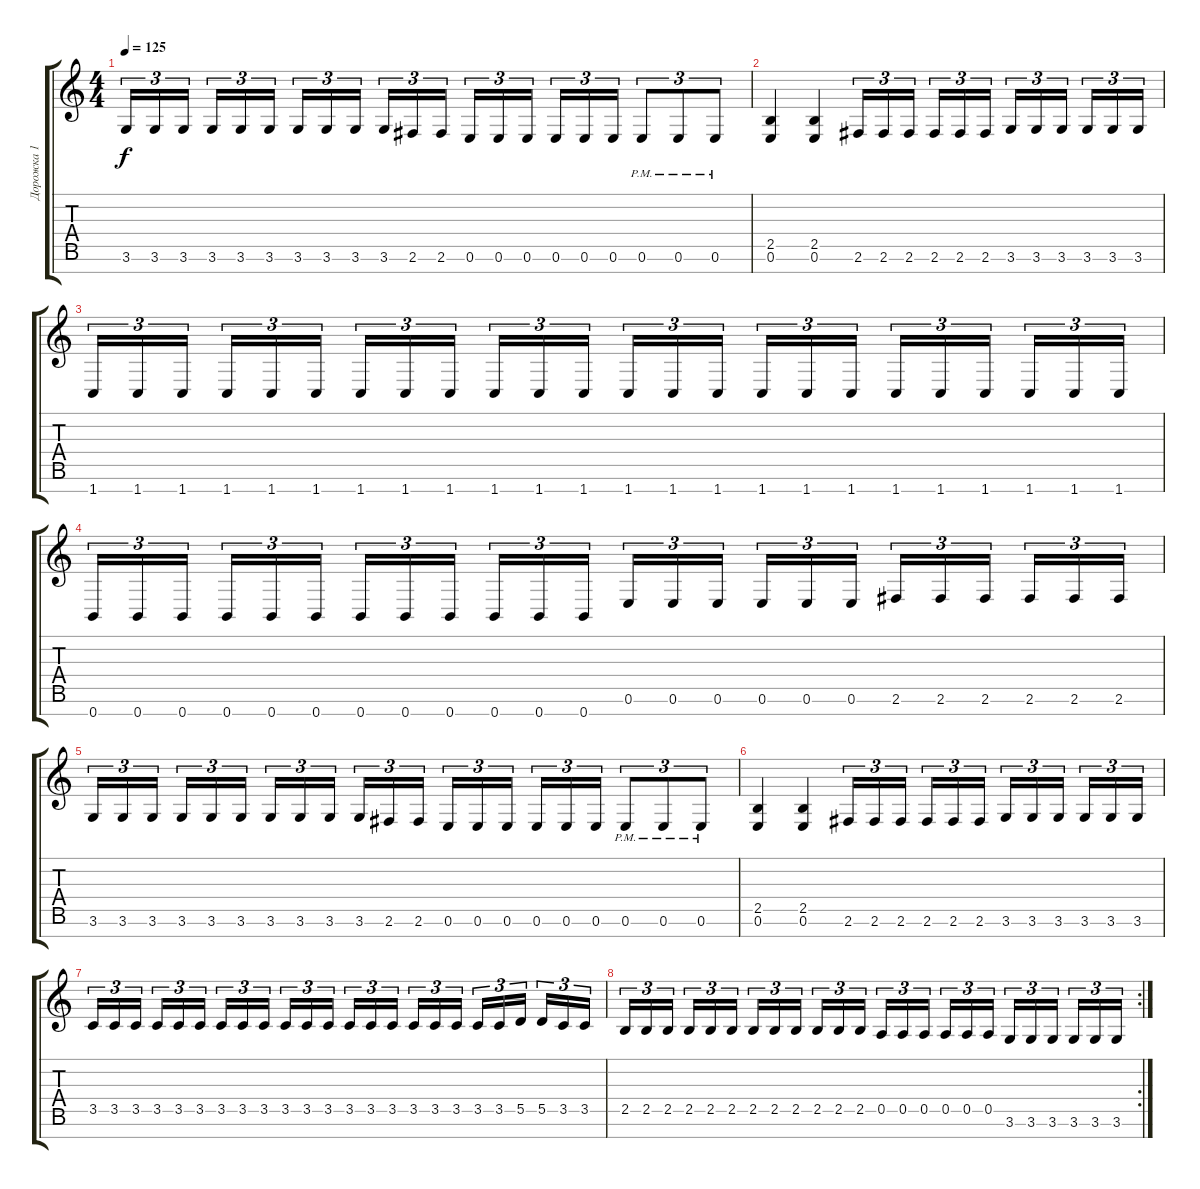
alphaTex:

\track ("Дорожка 1" "Дорожка 1") {instrument distortionguitar}
\staff {score tabs}
\tuning (E4 B3 G3 D3 A2 E2 B1) {hide}
\ts (4 4)
\tempo 125
\clef g2
\ks c
3.6.16{tu (3 2) dy f instrument distortionguitar} 3.6.16{tu (3 2)} 3.6.16{tu (3 2) beam splitsecondary} 3.6.16{tu (3 2)} 3.6.16{tu (3 2)} 3.6.16{tu (3 2)} 3.6.16{tu (3 2)} 3.6.16{tu (3 2)} 3.6.16{tu (3 2) beam splitsecondary} 3.6.16{tu (3 2)} 2.6.16{tu (3 2)} 2.6.16{tu (3 2)} 0.6.16{tu (3 2)} 0.6.16{tu (3 2)} 0.6.16{tu (3 2) beam splitsecondary} 0.6.16{tu (3 2)} 0.6.16{tu (3 2)} 0.6.16{tu (3 2)} 0.6{pm}.8{tu (3 2)} 0.6{pm}.8{tu (3 2)} 0.6{pm}.8{tu (3 2)} |
(2.5 0.6).4 (2.5 0.6).4 2.6.16{tu (3 2)} 2.6.16{tu (3 2)} 2.6.16{tu (3 2) beam splitsecondary} 2.6.16{tu (3 2)} 2.6.16{tu (3 2)} 2.6.16{tu (3 2)} 3.6.16{tu (3 2)} 3.6.16{tu (3 2)} 3.6.16{tu (3 2) beam splitsecondary} 3.6.16{tu (3 2)} 3.6.16{tu (3 2)} 3.6.16{tu (3 2)} |
1.7.16{tu (3 2)} 1.7.16{tu (3 2)} 1.7.16{tu (3 2) beam splitsecondary} 1.7.16{tu (3 2)} 1.7.16{tu (3 2)} 1.7.16{tu (3 2)} 1.7.16{tu (3 2)} 1.7.16{tu (3 2)} 1.7.16{tu (3 2) beam splitsecondary} 1.7.16{tu (3 2)} 1.7.16{tu (3 2)} 1.7.16{tu (3 2)} 1.7.16{tu (3 2)} 1.7.16{tu (3 2)} 1.7.16{tu (3 2) beam splitsecondary} 1.7.16{tu (3 2)} 1.7.16{tu (3 2)} 1.7.16{tu (3 2)} 1.7.16{tu (3 2)} 1.7.16{tu (3 2)} 1.7.16{tu (3 2) beam splitsecondary} 1.7.16{tu (3 2)} 1.7.16{tu (3 2)} 1.7.16{tu (3 2)} |
0.7.16{tu (3 2)} 0.7.16{tu (3 2)} 0.7.16{tu (3 2) beam splitsecondary} 0.7.16{tu (3 2)} 0.7.16{tu (3 2)} 0.7.16{tu (3 2)} 0.7.16{tu (3 2)} 0.7.16{tu (3 2)} 0.7.16{tu (3 2) beam splitsecondary} 0.7.16{tu (3 2)} 0.7.16{tu (3 2)} 0.7.16{tu (3 2)} 0.6.16{tu (3 2)} 0.6.16{tu (3 2)} 0.6.16{tu (3 2) beam splitsecondary} 0.6.16{tu (3 2)} 0.6.16{tu (3 2)} 0.6.16{tu (3 2)} 2.6.16{tu (3 2)} 2.6.16{tu (3 2)} 2.6.16{tu (3 2) beam splitsecondary} 2.6.16{tu (3 2)} 2.6.16{tu (3 2)} 2.6.16{tu (3 2)} |
3.6.16{tu (3 2)} 3.6.16{tu (3 2)} 3.6.16{tu (3 2) beam splitsecondary} 3.6.16{tu (3 2)} 3.6.16{tu (3 2)} 3.6.16{tu (3 2)} 3.6.16{tu (3 2)} 3.6.16{tu (3 2)} 3.6.16{tu (3 2) beam splitsecondary} 3.6.16{tu (3 2)} 2.6.16{tu (3 2)} 2.6.16{tu (3 2)} 0.6.16{tu (3 2)} 0.6.16{tu (3 2)} 0.6.16{tu (3 2) beam splitsecondary} 0.6.16{tu (3 2)} 0.6.16{tu (3 2)} 0.6.16{tu (3 2)} 0.6{pm}.8{tu (3 2)} 0.6{pm}.8{tu (3 2)} 0.6{pm}.8{tu (3 2)} |
(2.5 0.6).4 (2.5 0.6).4 2.6.16{tu (3 2)} 2.6.16{tu (3 2)} 2.6.16{tu (3 2) beam splitsecondary} 2.6.16{tu (3 2)} 2.6.16{tu (3 2)} 2.6.16{tu (3 2)} 3.6.16{tu (3 2)} 3.6.16{tu (3 2)} 3.6.16{tu (3 2) beam splitsecondary} 3.6.16{tu (3 2)} 3.6.16{tu (3 2)} 3.6.16{tu (3 2)} |
3.5.16{tu (3 2)} 3.5.16{tu (3 2)} 3.5.16{tu (3 2) beam splitsecondary} 3.5.16{tu (3 2)} 3.5.16{tu (3 2)} 3.5.16{tu (3 2)} 3.5.16{tu (3 2)} 3.5.16{tu (3 2)} 3.5.16{tu (3 2) beam splitsecondary} 3.5.16{tu (3 2)} 3.5.16{tu (3 2)} 3.5.16{tu (3 2)} 3.5.16{tu (3 2)} 3.5.16{tu (3 2)} 3.5.16{tu (3 2) beam splitsecondary} 3.5.16{tu (3 2)} 3.5.16{tu (3 2)} 3.5.16{tu (3 2)} 3.5.16{tu (3 2)} 3.5.16{tu (3 2)} 5.5.16{tu (3 2) beam splitsecondary} 5.5.16{tu (3 2)} 3.5.16{tu (3 2)} 3.5.16{tu (3 2)} |
\rc 2
2.5.16{tu (3 2)} 2.5.16{tu (3 2)} 2.5.16{tu (3 2) beam splitsecondary} 2.5.16{tu (3 2)} 2.5.16{tu (3 2)} 2.5.16{tu (3 2)} 2.5.16{tu (3 2)} 2.5.16{tu (3 2)} 2.5.16{tu (3 2) beam splitsecondary} 2.5.16{tu (3 2)} 2.5.16{tu (3 2)} 2.5.16{tu (3 2)} 0.5.16{tu (3 2)} 0.5.16{tu (3 2)} 0.5.16{tu (3 2) beam splitsecondary} 0.5.16{tu (3 2)} 0.5.16{tu (3 2)} 0.5.16{tu (3 2)} 3.6.16{tu (3 2)} 3.6.16{tu (3 2)} 3.6.16{tu (3 2) beam splitsecondary} 3.6.16{tu (3 2)} 3.6.16{tu (3 2)} 3.6.16{tu (3 2)}
